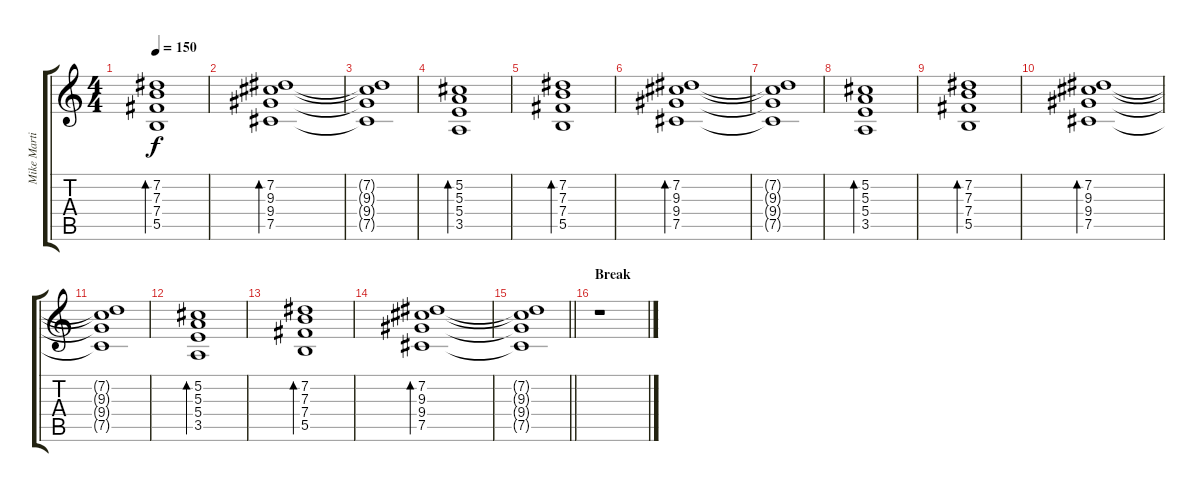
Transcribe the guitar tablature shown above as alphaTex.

\track ("Mike Martin (Additional)" "Mike Marti") {instrument electricguitarclean}
\staff {score tabs}
\tuning (Db4 Ab3 E3 B2 Gb2 Db2) {hide}
\ts (4 4)
\tempo 150
\clef g2
\ks c
(7.2 7.3 7.4 5.5).1{bd 60 dy f} |
(7.2 9.3 9.4 7.5).1{bd 60} |
(7.2{t} 9.3{t} 9.4{t} 7.5{t}).1 |
(5.2 5.3 5.4 3.5).1{bd 60} |
(7.2 7.3 7.4 5.5).1{bd 60} |
(7.2 9.3 9.4 7.5).1{bd 60} |
(7.2{t} 9.3{t} 9.4{t} 7.5{t}).1 |
(5.2 5.3 5.4 3.5).1{bd 60} |
(7.2 7.3 7.4 5.5).1{bd 60} |
(7.2 9.3 9.4 7.5).1{bd 60} |
(7.2{t} 9.3{t} 9.4{t} 7.5{t}).1 |
(5.2 5.3 5.4 3.5).1{bd 60} |
(7.2 7.3 7.4 5.5).1{bd 60} |
(7.2 9.3 9.4 7.5).1{bd 60} |
\barLineRight lightlight
(7.2{t} 9.3{t} 9.4{t} 7.5{t}).1 |
\section ("" "Break")
r.1
